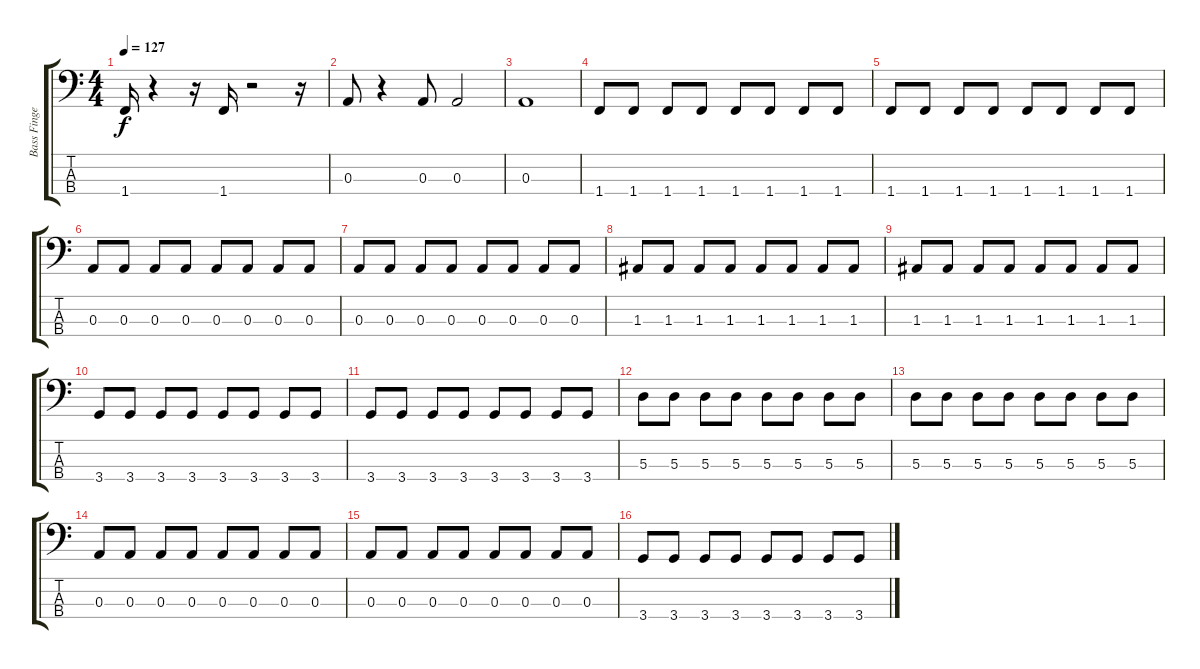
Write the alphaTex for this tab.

\track ("Bass Finger" "Bass Finge") {instrument electricbassfinger}
\staff {score tabs}
\tuning (G2 D2 A1 E1) {hide}
\ts (4 4)
\tempo 127
\clef f4
\ks c
1.4.16{dy f} r.4 r.16 1.4.16 r.2 r.16 |
0.3.8 r.4 0.3.8 0.3.2 |
0.3.1 |
1.4.8 1.4.8 1.4.8 1.4.8 1.4.8 1.4.8 1.4.8 1.4.8 |
1.4.8 1.4.8 1.4.8 1.4.8 1.4.8 1.4.8 1.4.8 1.4.8 |
0.3.8 0.3.8 0.3.8 0.3.8 0.3.8 0.3.8 0.3.8 0.3.8 |
0.3.8 0.3.8 0.3.8 0.3.8 0.3.8 0.3.8 0.3.8 0.3.8 |
1.3.8 1.3.8 1.3.8 1.3.8 1.3.8 1.3.8 1.3.8 1.3.8 |
1.3.8 1.3.8 1.3.8 1.3.8 1.3.8 1.3.8 1.3.8 1.3.8 |
3.4.8 3.4.8 3.4.8 3.4.8 3.4.8 3.4.8 3.4.8 3.4.8 |
3.4.8 3.4.8 3.4.8 3.4.8 3.4.8 3.4.8 3.4.8 3.4.8 |
5.3.8 5.3.8 5.3.8 5.3.8 5.3.8 5.3.8 5.3.8 5.3.8 |
5.3.8 5.3.8 5.3.8 5.3.8 5.3.8 5.3.8 5.3.8 5.3.8 |
0.3.8 0.3.8 0.3.8 0.3.8 0.3.8 0.3.8 0.3.8 0.3.8 |
0.3.8 0.3.8 0.3.8 0.3.8 0.3.8 0.3.8 0.3.8 0.3.8 |
3.4.8 3.4.8 3.4.8 3.4.8 3.4.8 3.4.8 3.4.8 3.4.8
